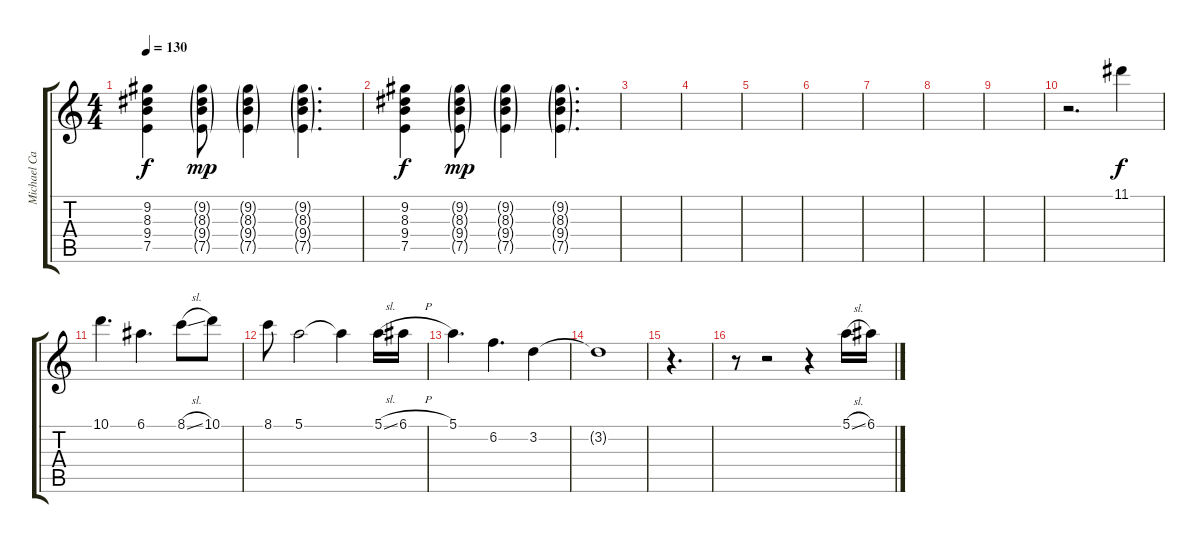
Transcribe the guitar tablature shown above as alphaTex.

\track ("Michael Carrol" "Michael Ca") {instrument electricguitarjazz}
\staff {score tabs}
\tuning (E4 B3 G3 D3 A2 E2) {hide}
\ts (4 4)
\tempo 130
\clef g2
\ks c
(9.2 8.3 9.4 7.5).4{dy f} (9.2{g} 8.3{g} 9.4{g} 7.5{g}).8{dy mp} (9.2{g} 8.3{g} 9.4{g} 7.5{g}).4 (9.2{g} 8.3{g} 9.4{g} 7.5{g}).4{d} |
(9.2 8.3 9.4 7.5).4{dy f} (9.2{g} 8.3{g} 9.4{g} 7.5{g}).8{dy mp} (9.2{g} 8.3{g} 9.4{g} 7.5{g}).4 (9.2{g} 8.3{g} 9.4{g} 7.5{g}).4{d} |
|
|
|
|
|
|
|
r.2{d} 11.1.4{dy f} |
10.1.4{d} 6.1.4{d} 8.1{sl}.8 10.1.8 |
8.1.8 5.1.2 5.1{t}.4 5.1{sl}.16 6.1{h}.16 |
5.1.4{d} 6.2.4{d} 3.2.4 |
3.2{t}.1 |
r.4{d} |
r.8 r.2 r.4 5.1{sl}.16 6.1{h}.16
